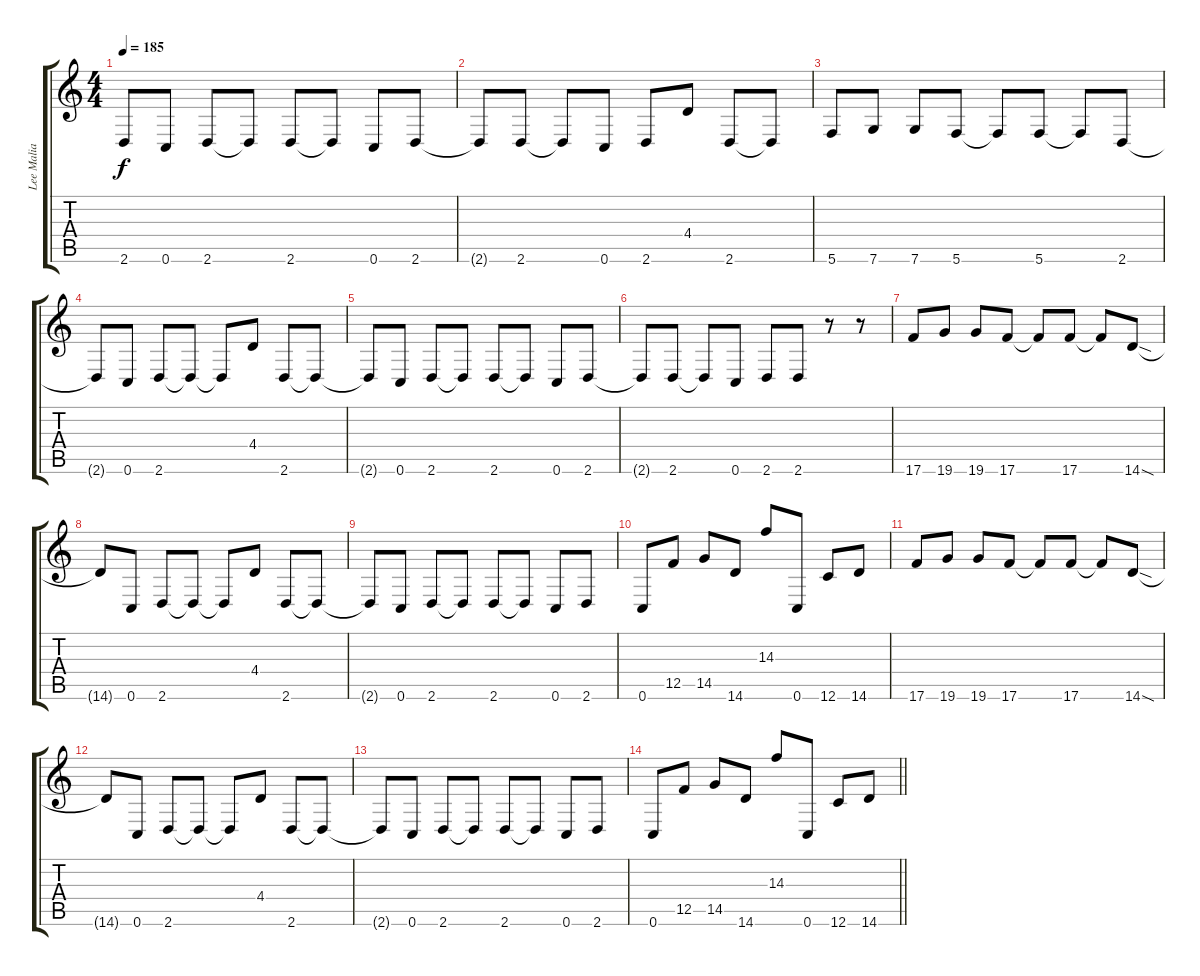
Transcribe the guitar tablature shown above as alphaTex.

\track ("Lee Malia" "Lee Malia") {instrument distortionguitar}
\staff {score tabs}
\tuning (C4 G3 Eb3 Bb2 F2 C2) {hide}
\ts (4 4)
\tempo 185
\clef g2
\ks c
2.6{t}.8{dy f} 0.6.8 2.6.8 2.6{t}.8 2.6.8 2.6{t}.8 0.6.8 2.6.8 |
2.6{t}.8 2.6.8 2.6{t}.8 0.6.8 2.6.8 4.4.8 2.6.8 2.6{t}.8 |
5.6.8 7.6.8 7.6.8 5.6.8 5.6{t}.8 5.6.8 5.6{t}.8 2.6.8 |
2.6{t}.8 0.6.8 2.6.8 2.6{t}.8 2.6{t}.8 4.4.8 2.6.8 2.6{t}.8 |
2.6{t}.8 0.6.8 2.6.8 2.6{t}.8 2.6.8 2.6{t}.8 0.6.8 2.6.8 |
2.6{t}.8 2.6.8 2.6{t}.8 0.6.8 2.6.8 2.6.8 r.8 r.8 |
17.6.8 19.6.8 19.6.8 17.6.8 17.6{t}.8 17.6.8 17.6{t}.8 14.6{sod}.8 |
14.6{t}.8 0.6.8 2.6.8 2.6{t}.8 2.6{t}.8 4.4.8 2.6.8 2.6{t}.8 |
2.6{t}.8 0.6.8 2.6.8 2.6{t}.8 2.6.8 2.6{t}.8 0.6.8 2.6.8 |
0.6.8 12.5.8 14.5.8 14.6.8 14.3.8 0.6.8 12.6.8 14.6.8 |
17.6.8 19.6.8 19.6.8 17.6.8 17.6{t}.8 17.6.8 17.6{t}.8 14.6{sod}.8 |
14.6{t}.8 0.6.8 2.6.8 2.6{t}.8 2.6{t}.8 4.4.8 2.6.8 2.6{t}.8 |
2.6{t}.8 0.6.8 2.6.8 2.6{t}.8 2.6.8 2.6{t}.8 0.6.8 2.6.8 |
\barLineRight lightlight
0.6.8 12.5.8 14.5.8 14.6.8 14.3.8 0.6.8 12.6.8 14.6.8
